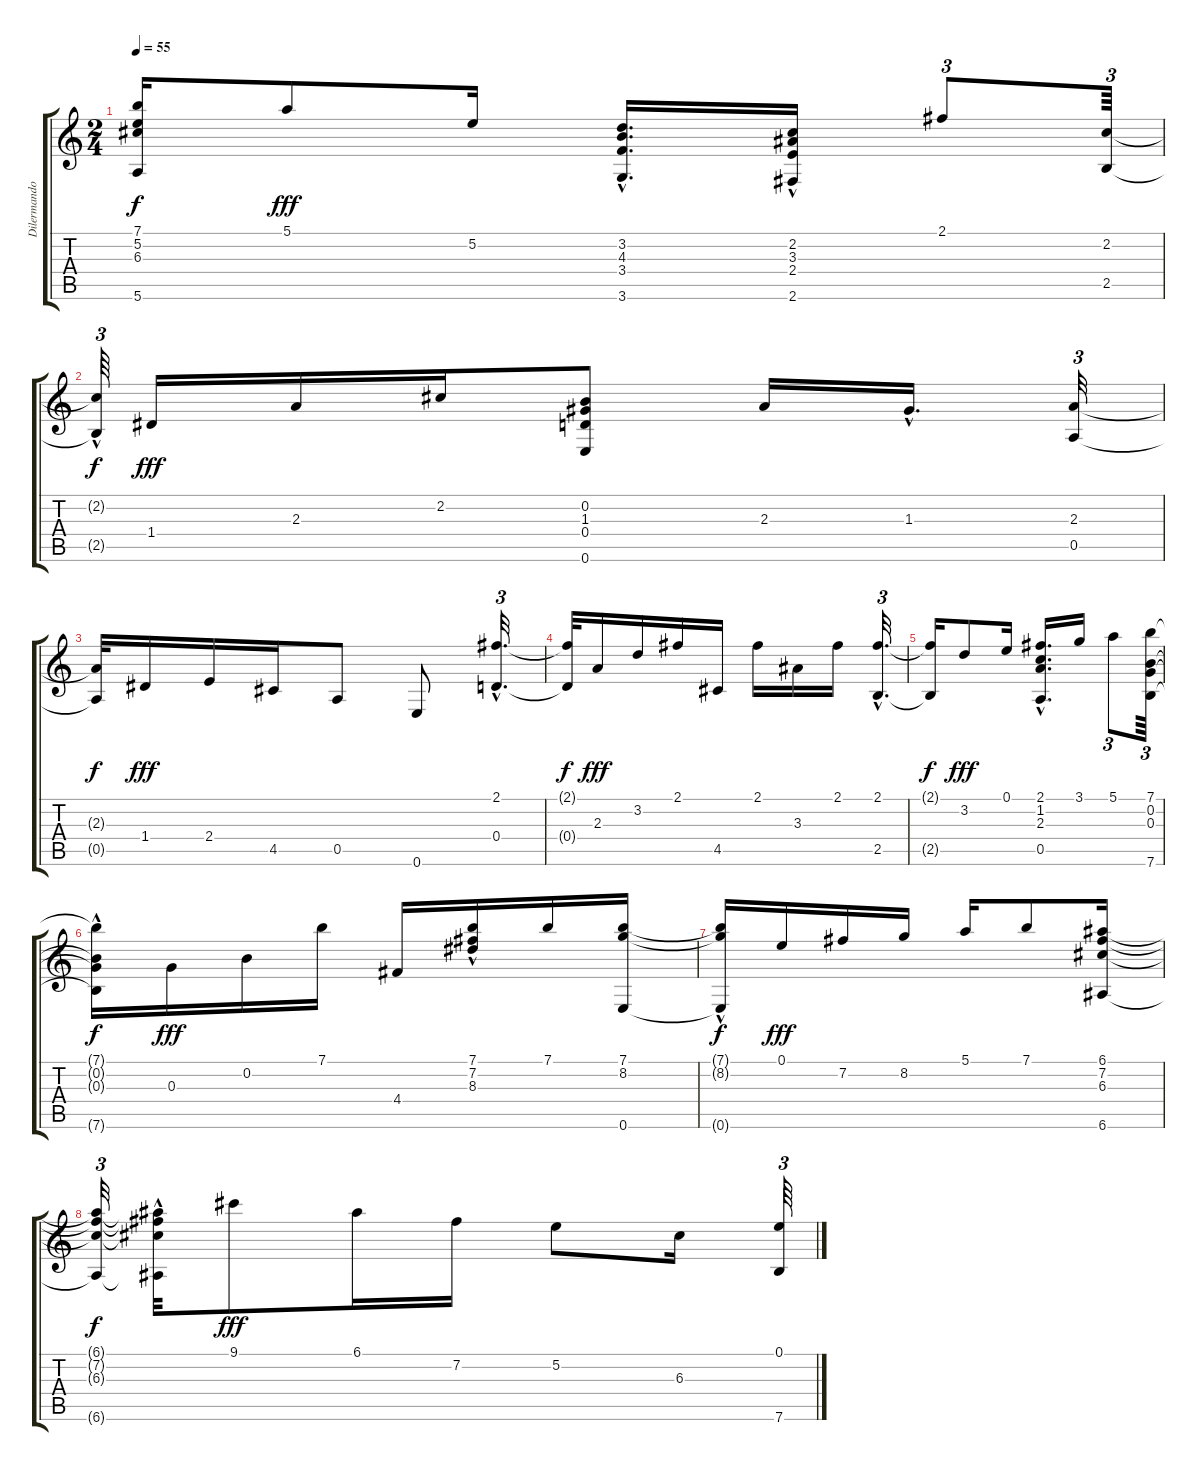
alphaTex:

\track ("Dilermando Reis" "Dilermando") {instrument acousticguitarnylon}
\staff {score tabs}
\tuning (E4 B3 G3 D3 A2 E2) {hide}
\ts (2 4)
\tempo 55
\clef g2
\ks c
(7.1{t} 5.2{t} 6.3{t} 5.6{t}).16{dy f} 5.1.8{dy fff} 5.2.16 (3.2{hac} 4.3 3.4{hac} 3.6{hac}).16{d} (2.2 3.3{hac} 2.4{hac} 2.6{hac}).16 2.1.8{tu (3 2)} (2.2 2.5).64{tu (3 2)} |
(2.2{t} 2.5{hac t}).64{tu (3 2) dy f} 1.4.16{dy fff} 2.3.16 2.2.16 (0.2 1.3 0.4 0.6).8 2.3.16 1.3{hac}.16{d} (2.3 0.5).32{tu (3 2)} |
(2.3{t} 0.5{t}).32{dy f} 1.4.16{dy fff} 2.4.16 4.5.16 0.5.8 0.6.8 (2.1{hac} 0.4{hac}).32{d tu (3 2)} |
(2.1{t} 0.4{t}).32{dy f} 2.3.16{dy fff} 3.2.16 2.1.16 4.5.16 2.1.16 3.3.16 2.1.16 (2.1{hac} 2.5{hac}).32{d tu (3 2)} |
(2.1{t} 2.5{t}).16{dy f} 3.2.8{dy fff} 0.1.16 (2.1{hac} 1.2{hac} 2.3{hac} 0.5).16{d} 3.1.16 5.1.8{tu (3 2)} (7.1 0.2 0.3 7.6).64{tu (3 2)} |
(7.1{t} 0.2{t} 0.3{t} 7.6{hac t}).16{dy f} 0.3.16{dy fff} 0.2.16 7.1.16 4.4.16 (7.1 7.2{hac} 8.3{hac}).16 7.1.16 (7.1 8.2 0.6).16 |
(7.1{t} 8.2{t} 0.6{hac t}).16{dy f} 0.1.16{dy fff} 7.2.16 8.2.16 5.1.16 7.1.8 (6.1 7.2 6.3 6.6).16 |
(6.1{t} 7.2{t} 6.3{t} 6.6{t}).32{tu (3 2) dy f} (6.1{t} 7.2{hac t} 6.3{hac t} 6.6{hac t}).32 9.1.8{dy fff} 6.1.16 7.2.16 5.2.8 6.3.16 (0.1 7.6).64{tu (3 2)}
